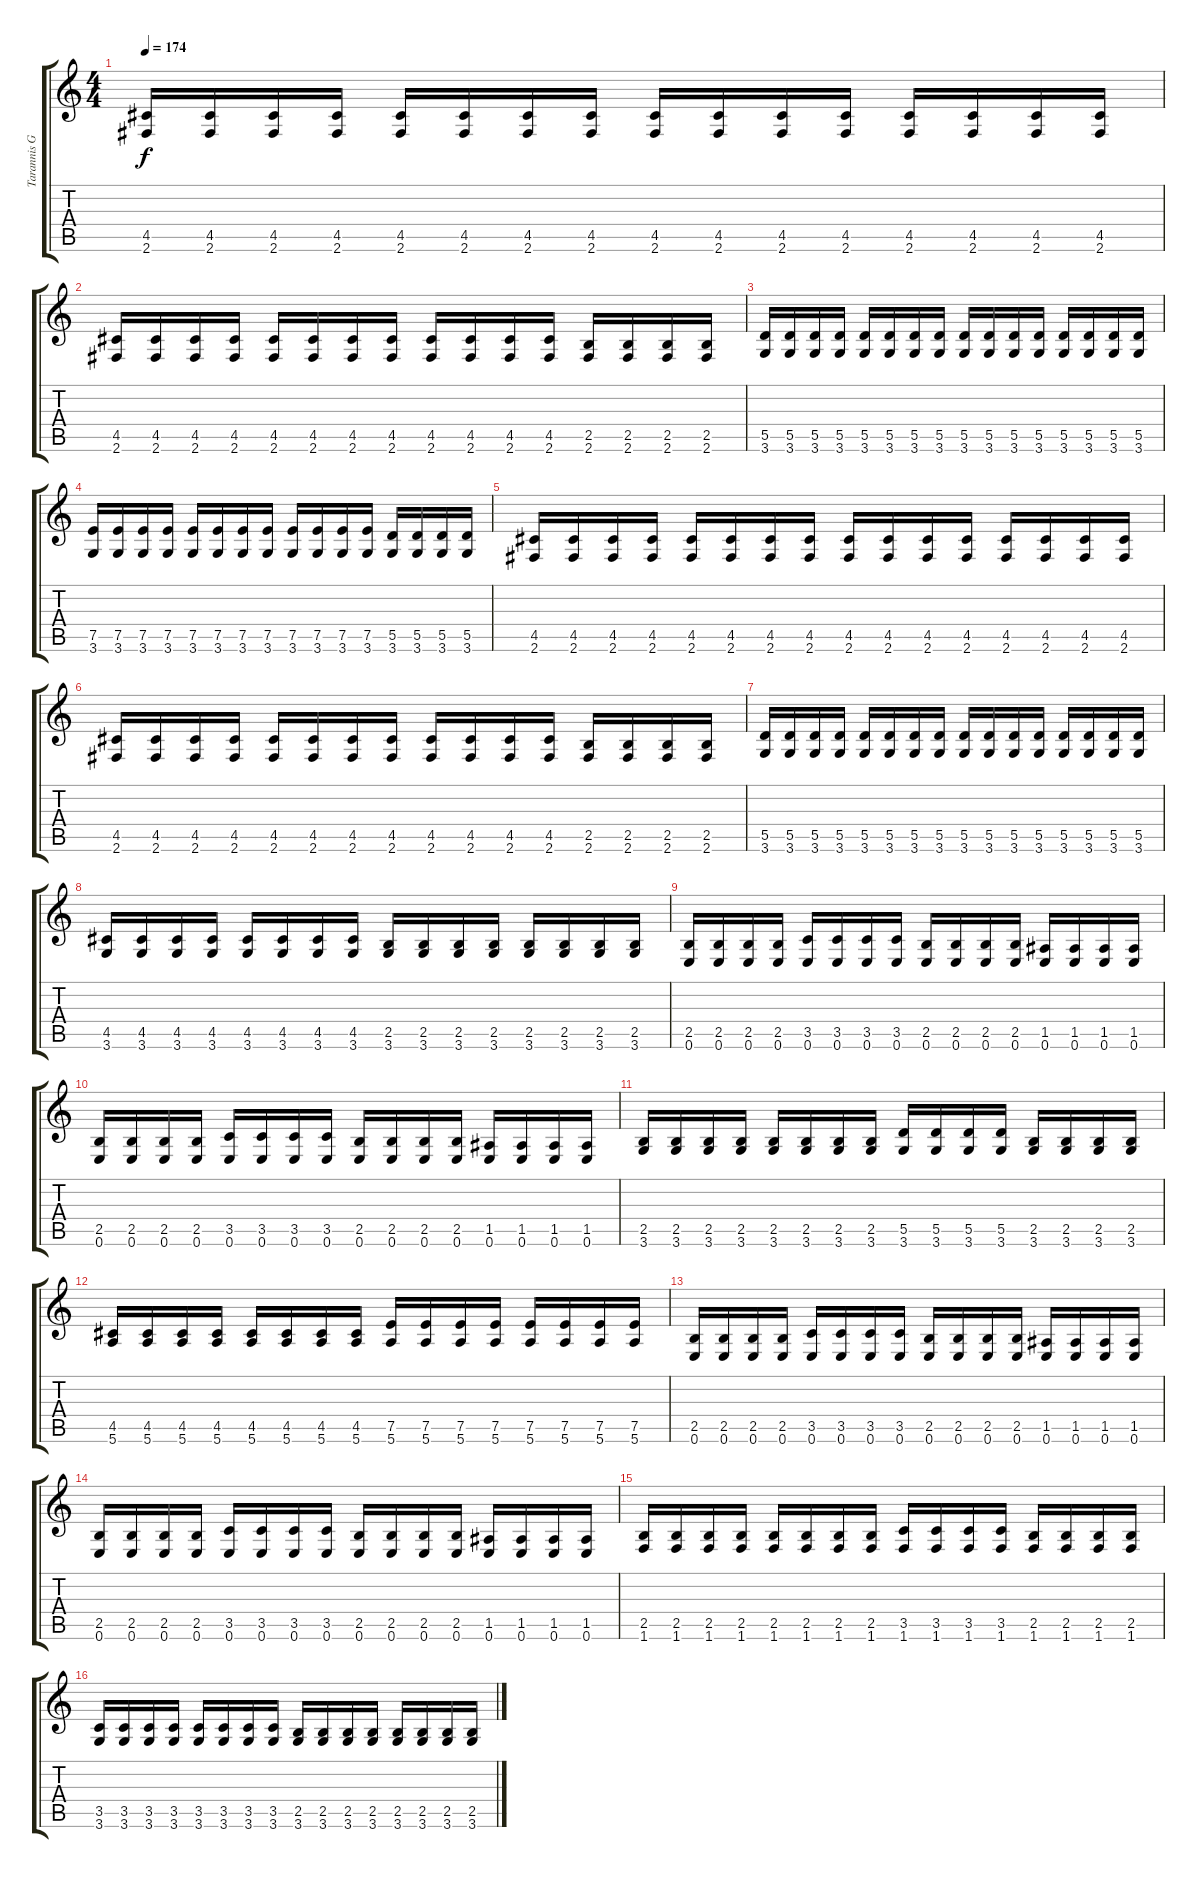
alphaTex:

\track ("Tarannis Guitar 2" "Tarannis G") {instrument overdrivenguitar}
\staff {score tabs}
\tuning (E4 B3 G3 D3 A2 E2) {hide}
\ts (4 4)
\tempo 174
\clef g2
\ks c
(4.5 2.6).16{dy f} (4.5 2.6).16 (4.5 2.6).16 (4.5 2.6).16 (4.5 2.6).16 (4.5 2.6).16 (4.5 2.6).16 (4.5 2.6).16 (4.5 2.6).16 (4.5 2.6).16 (4.5 2.6).16 (4.5 2.6).16 (4.5 2.6).16 (4.5 2.6).16 (4.5 2.6).16 (4.5 2.6).16 |
(4.5 2.6).16 (4.5 2.6).16 (4.5 2.6).16 (4.5 2.6).16 (4.5 2.6).16 (4.5 2.6).16 (4.5 2.6).16 (4.5 2.6).16 (4.5 2.6).16 (4.5 2.6).16 (4.5 2.6).16 (4.5 2.6).16 (2.5 2.6).16 (2.5 2.6).16 (2.5 2.6).16 (2.5 2.6).16 |
(5.5 3.6).16 (5.5 3.6).16 (5.5 3.6).16 (5.5 3.6).16 (5.5 3.6).16 (5.5 3.6).16 (5.5 3.6).16 (5.5 3.6).16 (5.5 3.6).16 (5.5 3.6).16 (5.5 3.6).16 (5.5 3.6).16 (5.5 3.6).16 (5.5 3.6).16 (5.5 3.6).16 (5.5 3.6).16 |
(7.5 3.6).16 (7.5 3.6).16 (7.5 3.6).16 (7.5 3.6).16 (7.5 3.6).16 (7.5 3.6).16 (7.5 3.6).16 (7.5 3.6).16 (7.5 3.6).16 (7.5 3.6).16 (7.5 3.6).16 (7.5 3.6).16 (5.5 3.6).16 (5.5 3.6).16 (5.5 3.6).16 (5.5 3.6).16 |
(4.5 2.6).16 (4.5 2.6).16 (4.5 2.6).16 (4.5 2.6).16 (4.5 2.6).16 (4.5 2.6).16 (4.5 2.6).16 (4.5 2.6).16 (4.5 2.6).16 (4.5 2.6).16 (4.5 2.6).16 (4.5 2.6).16 (4.5 2.6).16 (4.5 2.6).16 (4.5 2.6).16 (4.5 2.6).16 |
(4.5 2.6).16 (4.5 2.6).16 (4.5 2.6).16 (4.5 2.6).16 (4.5 2.6).16 (4.5 2.6).16 (4.5 2.6).16 (4.5 2.6).16 (4.5 2.6).16 (4.5 2.6).16 (4.5 2.6).16 (4.5 2.6).16 (2.5 2.6).16 (2.5 2.6).16 (2.5 2.6).16 (2.5 2.6).16 |
(5.5 3.6).16 (5.5 3.6).16 (5.5 3.6).16 (5.5 3.6).16 (5.5 3.6).16 (5.5 3.6).16 (5.5 3.6).16 (5.5 3.6).16 (5.5 3.6).16 (5.5 3.6).16 (5.5 3.6).16 (5.5 3.6).16 (5.5 3.6).16 (5.5 3.6).16 (5.5 3.6).16 (5.5 3.6).16 |
(4.5 3.6).16 (4.5 3.6).16 (4.5 3.6).16 (4.5 3.6).16 (4.5 3.6).16 (4.5 3.6).16 (4.5 3.6).16 (4.5 3.6).16 (2.5 3.6).16 (2.5 3.6).16 (2.5 3.6).16 (2.5 3.6).16 (2.5 3.6).16 (2.5 3.6).16 (2.5 3.6).16 (2.5 3.6).16 |
(2.5 0.6).16 (2.5 0.6).16 (2.5 0.6).16 (2.5 0.6).16 (3.5 0.6).16 (3.5 0.6).16 (3.5 0.6).16 (3.5 0.6).16 (2.5 0.6).16 (2.5 0.6).16 (2.5 0.6).16 (2.5 0.6).16 (1.5 0.6).16 (1.5 0.6).16 (1.5 0.6).16 (1.5 0.6).16 |
(2.5 0.6).16 (2.5 0.6).16 (2.5 0.6).16 (2.5 0.6).16 (3.5 0.6).16 (3.5 0.6).16 (3.5 0.6).16 (3.5 0.6).16 (2.5 0.6).16 (2.5 0.6).16 (2.5 0.6).16 (2.5 0.6).16 (1.5 0.6).16 (1.5 0.6).16 (1.5 0.6).16 (1.5 0.6).16 |
(2.5 3.6).16 (2.5 3.6).16 (2.5 3.6).16 (2.5 3.6).16 (2.5 3.6).16 (2.5 3.6).16 (2.5 3.6).16 (2.5 3.6).16 (5.5 3.6).16 (5.5 3.6).16 (5.5 3.6).16 (5.5 3.6).16 (2.5 3.6).16 (2.5 3.6).16 (2.5 3.6).16 (2.5 3.6).16 |
(4.5 5.6).16 (4.5 5.6).16 (4.5 5.6).16 (4.5 5.6).16 (4.5 5.6).16 (4.5 5.6).16 (4.5 5.6).16 (4.5 5.6).16 (7.5 5.6).16 (7.5 5.6).16 (7.5 5.6).16 (7.5 5.6).16 (7.5 5.6).16 (7.5 5.6).16 (7.5 5.6).16 (7.5 5.6).16 |
(2.5 0.6).16 (2.5 0.6).16 (2.5 0.6).16 (2.5 0.6).16 (3.5 0.6).16 (3.5 0.6).16 (3.5 0.6).16 (3.5 0.6).16 (2.5 0.6).16 (2.5 0.6).16 (2.5 0.6).16 (2.5 0.6).16 (1.5 0.6).16 (1.5 0.6).16 (1.5 0.6).16 (1.5 0.6).16 |
(2.5 0.6).16 (2.5 0.6).16 (2.5 0.6).16 (2.5 0.6).16 (3.5 0.6).16 (3.5 0.6).16 (3.5 0.6).16 (3.5 0.6).16 (2.5 0.6).16 (2.5 0.6).16 (2.5 0.6).16 (2.5 0.6).16 (1.5 0.6).16 (1.5 0.6).16 (1.5 0.6).16 (1.5 0.6).16 |
(2.5 1.6).16 (2.5 1.6).16 (2.5 1.6).16 (2.5 1.6).16 (2.5 1.6).16 (2.5 1.6).16 (2.5 1.6).16 (2.5 1.6).16 (3.5 1.6).16 (3.5 1.6).16 (3.5 1.6).16 (3.5 1.6).16 (2.5 1.6).16 (2.5 1.6).16 (2.5 1.6).16 (2.5 1.6).16 |
(3.5 3.6).16 (3.5 3.6).16 (3.5 3.6).16 (3.5 3.6).16 (3.5 3.6).16 (3.5 3.6).16 (3.5 3.6).16 (3.5 3.6).16 (2.5 3.6).16 (2.5 3.6).16 (2.5 3.6).16 (2.5 3.6).16 (2.5 3.6).16 (2.5 3.6).16 (2.5 3.6).16 (2.5 3.6).16
